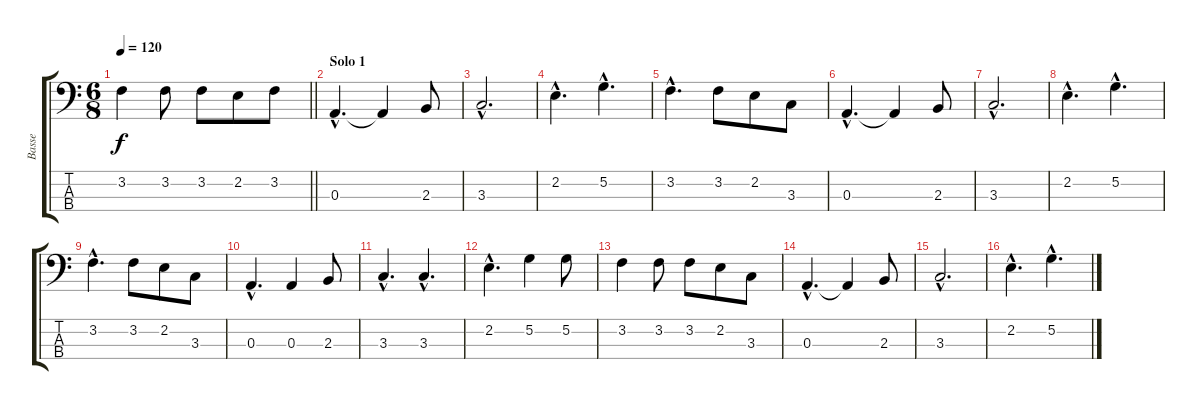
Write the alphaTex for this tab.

\track ("Basse" "Basse") {instrument electricbassfinger}
\staff {score tabs}
\tuning (G2 D2 A1 E1) {hide}
\ts (6 8)
\tempo 120
\clef f4
\barLineRight lightlight
\ks c
3.2.4{dy f} 3.2.8 3.2.8 2.2.8 3.2.8 |
\section ("" "Solo 1")
0.3{hac}.4{d} 0.3{t}.4 2.3.8 |
3.3{hac}.2{d} |
2.2{hac}.4{d} 5.2{hac}.4{d} |
3.2{hac}.4{d} 3.2.8 2.2.8 3.3.8 |
0.3{hac}.4{d} 0.3{t}.4 2.3.8 |
3.3{hac}.2{d} |
2.2{hac}.4{d} 5.2{hac}.4{d} |
3.2{hac}.4{d} 3.2.8 2.2.8 3.3.8 |
0.3{hac}.4{d} 0.3.4 2.3.8 |
3.3{hac}.4{d} 3.3{hac}.4{d} |
2.2{hac}.4{d} 5.2.4 5.2.8 |
3.2.4 3.2.8 3.2.8 2.2.8 3.3.8 |
0.3{hac}.4{d} 0.3{t}.4 2.3.8 |
3.3{hac}.2{d} |
2.2{hac}.4{d} 5.2{hac}.4{d}
